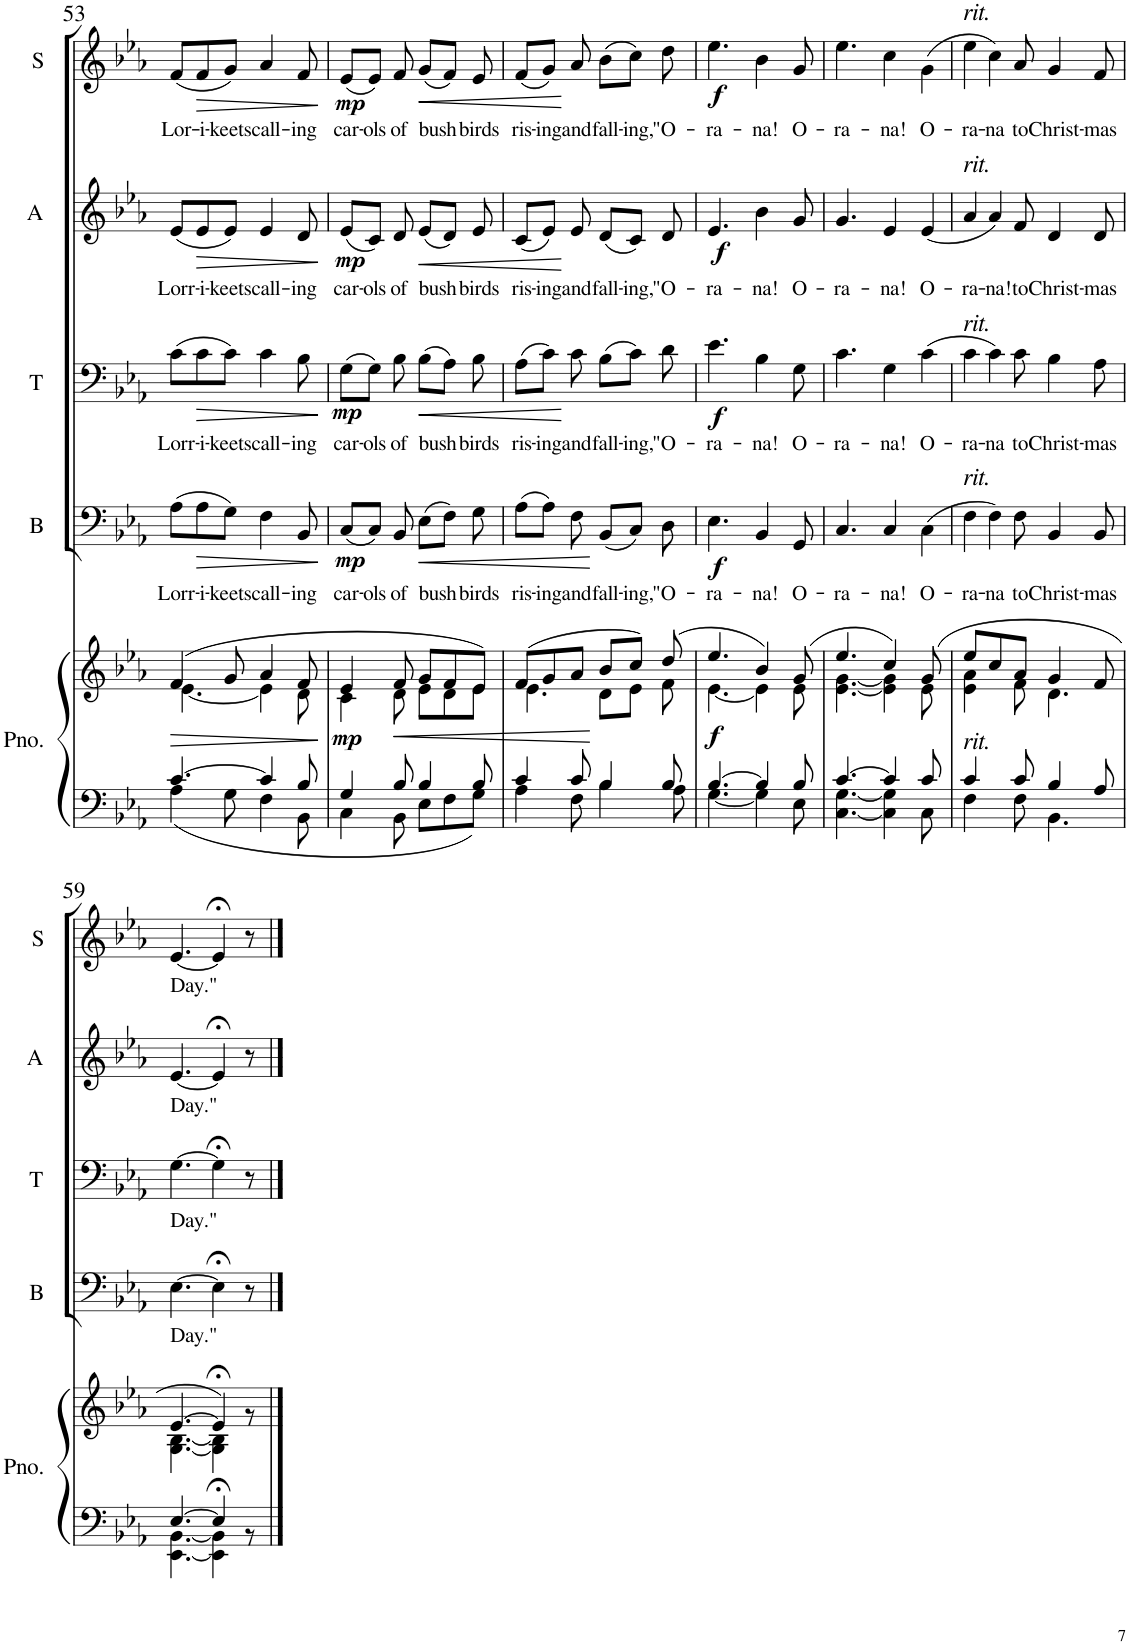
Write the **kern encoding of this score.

**kern	**kern	**dynam	**kern	**text	**dynam	**kern	**text	**dynam	**kern	**text	**dynam	**kern	**text	**dynam
*part5	*part5	*part5	*part4	*part4	*part4	*part3	*part3	*part3	*part2	*part2	*part2	*part1	*part1	*part1
*staff6	*staff5	*staff5/6	*staff4	*staff4	*staff4	*staff3	*staff3	*staff3	*staff2	*staff2	*staff2	*staff1	*staff1	*staff1
*I"Piano	*	*	*I"Bass	*	*	*I"Tenor	*	*	*I"Alto	*	*	*I"Soprano	*	*
*I'Pno.	*	*	*I'B	*	*	*I'T	*	*	*I'A	*	*	*I'S	*	*
!!LO:PB:g=z
*clefF4	*clefG2	*	*clefF4	*	*	*clefF4	*	*	*clefG2	*	*	*clefG2	*	*
*k[b-e-a-]	*k[b-e-a-]	*	*k[b-e-a-]	*	*	*k[b-e-a-]	*	*	*k[b-e-a-]	*	*	*k[b-e-a-]	*	*
*M6/8	*M6/8	*	*M6/8	*	*	*M6/8	*	*	*M6/8	*	*	*M6/8	*	*
=53	=53	=53	=53	=53	=53	=53	=53	=53	=53	=53	=53	=53	=53	=53
*^	*	*	*	*	*	*	*	*	*	*	*	*	*	*
!	!	!	!LO:HP:b	!	!LO:LY:b	!	!	!LO:LY:b	!	!	!LO:LY:b	!	!	!LO:LY:b	!
*	*	*^	*	*	*	*	*	*	*	*	*	*	*	*	*
[4.c/	4A-\	(4f/	[4.e-\	>	(8A-\L	Lorr-	.	(8c\L	Lorr-	.	(8e-/L	Lorr-	.	(8f/L	Lor-	.
!	!	!	!	!	!	!LO:LY:b	!LO:HP:b	!	!LO:LY:b	!LO:HP:b	!	!LO:LY:b	!LO:HP:b	!	!LO:LY:b	!LO:HP:b
.	.	.	.	.	8A-\	-i-	>	8c\	-i-	>	8e-/	-i-	>	8f/	-i-	>
!	!	!	!	!	!	!LO:LY:b	!	!	!LO:LY:b	!	!	!LO:LY:b	!	!	!LO:LY:b	!
.	8G\	8g/	.	.	8G\J)	-keets	.	8c\J)	-keets	.	8e-/J)	-keets	.	8g/J)	-keets	.
!	!	!	!	!	!	!LO:LY:b	!	!	!LO:LY:b	!	!	!LO:LY:b	!	!	!LO:LY:b	!
4c/]	4F\	4a-/	4e-\]	.	4F\	call-	.	4c\	call-	.	4e-/	call-	.	4a-/	call-	.
!	!	!	!	!	!	!LO:LY:b	!	!	!LO:LY:b	!	!	!LO:LY:b	!	!	!LO:LY:b	!
8B-/	8BB-\	8f/	8d\	.	8BB-/	-ing	.	8B-\	-ing	.	8d/	-ing	.	8f/	-ing	.
*v	*v	*	*	*	*	*	*	*	*	*	*	*	*	*	*	*
*	*v	*v	*	*	*	*	*	*	*	*	*	*	*	*	*
.	.	]	.	.	]	.	.	]	.	.	]	.	.	]
=54	=54	=54	=54	=54	=54	=54	=54	=54	=54	=54	=54	=54	=54	=54
*^	*^	*	*	*	*	*	*	*	*	*	*	*	*	*
!	!	!	!	!LO:DY:b	!	!LO:LY:b	!LO:DY:b	!	!LO:LY:b	!LO:DY:b	!	!LO:LY:b	!LO:DY:b	!	!LO:LY:b	!LO:DY:b
4G/	4C\	4e-/	4c\	mp	(8C/L	car-	mp	(8G\L	car-	mp	(8e-/L	car-	mp	(8e-/L	car-	mp
!	!	!	!	!	!	!LO:LY:b	!	!	!LO:LY:b	!	!	!LO:LY:b	!	!	!LO:LY:b	!
.	.	.	.	.	8C/J)	-ols	.	8G\J)	-ols	.	8c/J)	-ols	.	8e-/J)	-ols	.
!	!	!	!	!LO:HP:b	!	!LO:LY:b	!	!	!LO:LY:b	!	!	!LO:LY:b	!	!	!LO:LY:b	!
8B-/	8BB-\	8f/	8d\	<	8BB-/	of	.	8B-\	of	.	8d/	of	.	8f/	of	.
!	!	!	!	!	!	!LO:LY:b	!LO:HP:b	!	!LO:LY:b	!LO:HP:b	!	!LO:LY:b	!LO:HP:b	!	!LO:LY:b	!LO:HP:b
4B-/	8E-\L	8g/L	8e-\L	.	(8E-\L	bush	<	(8B-\L	bush	<	(8e-/L	bush	<	(8g/L	bush	<
.	8F\	8f/	8d\	.	8F\J)	.	.	8A-\J)	.	.	8d/J)	.	.	8f/J)	.	.
!	!	!	!	!	!	!LO:LY:b	!	!	!LO:LY:b	!	!	!LO:LY:b	!	!	!LO:LY:b	!
8B-/	8G\J	8e-/J)	8e-\J	.	8G\	birds	.	8B-\	birds	.	8e-/	birds	.	8e-/	birds	.
=55	=55	=55	=55	=55	=55	=55	=55	=55	=55	=55	=55	=55	=55	=55	=55	=55
!	!	!	!	!	!	!LO:LY:b	!	!	!LO:LY:b	!	!	!LO:LY:b	!	!	!LO:LY:b	!
4c/	4A-\	(8f/L	4.e-\	.	(8A-\L	ris-	.	(8A-\L	ris-	.	(8c/L	ris-	.	(8f/L	ris-	.
!	!	!	!	!	!	!LO:LY:b	!	!	!LO:LY:b	!	!	!LO:LY:b	!	!	!LO:LY:b	!
.	.	8g/	.	.	8A-\J)	-ing	.	8c\J)	-ing	.	8e-/J)	-ing	.	8g/J)	-ing	.
!	!	!	!	!	!	!LO:LY:b	!	!	!LO:LY:b	!	!	!LO:LY:b	!	!	!LO:LY:b	!
8c/	8F\	8a-/J	.	.	8F\	and	.	8c\	and	[	8e-/	and	[	8a-/	and	[
!	!	!	!	!	!	!LO:LY:b	!	!	!LO:LY:b	!	!	!LO:LY:b	!	!	!LO:LY:b	!
4B-/	4B-\	8b-/L	8d\L	[	(8BB-/L	fall-	[	(8B-\L	fall-	.	(8d/L	fall-	.	(8b-\L	fall-	.
!	!	!	!	!	!	!LO:LY:b	!	!	!LO:LY:b	!	!	!LO:LY:b	!	!	!LO:LY:b	!
.	.	8cc/J)	8e-\J	.	8C/J)	-ing,	.	8c\J)	-ing,	.	8c/J)	-ing,	.	8cc\J)	-ing,	.
!	!	!	!	!	!	!LO:LY:b	!	!	!LO:LY:b	!	!	!LO:LY:b	!	!	!LO:LY:b	!
8B-/	8A-\	(8dd/	8f\	.	8D\	"O-	.	8d\	"O-	.	8d/	"O-	.	8dd\	"O-	.
=56	=56	=56	=56	=56	=56	=56	=56	=56	=56	=56	=56	=56	=56	=56	=56	=56
!	!	!	!	!LO:DY:b	!	!LO:LY:b	!LO:DY:b	!	!LO:LY:b	!LO:DY:b	!	!LO:LY:b	!LO:DY:b	!	!LO:LY:b	!LO:DY:b
[4.B-/	[4.G\	4.ee-/	[4.e-\	f	4.E-\	-ra-	f	4.e-\	-ra-	f	4.e-/	-ra-	f	4.ee-\	-ra-	f
!	!	!	!	!	!	!LO:LY:b	!	!	!LO:LY:b	!	!	!LO:LY:b	!	!	!LO:LY:b	!
4B-/]	4G\]	4b-/)	4e-\]	.	4BB-/	-na!	.	4B-\	-na!	.	4b-\	-na!	.	4b-\	-na!	.
!	!	!	!	!	!	!LO:LY:b	!	!	!LO:LY:b	!	!	!LO:LY:b	!	!	!LO:LY:b	!
8B-/	8E-\	(8g/	8e-\	.	8GG/	O-	.	8G\	O-	.	8g/	O-	.	8g/	O-	.
=57	=57	=57	=57	=57	=57	=57	=57	=57	=57	=57	=57	=57	=57	=57	=57	=57
!	!	!	!	!	!	!LO:LY:b	!	!	!LO:LY:b	!	!	!LO:LY:b	!	!	!LO:LY:b	!
[4.c/	[4.C\ [4.G\	4.ee-/	[4.e-\ [4.g\	.	4.C/	-ra-	.	4.c\	-ra-	.	4.g/	-ra-	.	4.ee-\	-ra-	.
!	!	!	!	!	!	!LO:LY:b	!	!	!LO:LY:b	!	!	!LO:LY:b	!	!	!LO:LY:b	!
4c/]	4C\] 4G\]	4cc/)	4e-\] 4g\]	.	4C/	-na!	.	4G\	-na!	.	4e-/	-na!	.	4cc\	-na!	.
!	!	!	!	!	!	!LO:LY:b	!	!	!LO:LY:b	!	!	!LO:LY:b	!	!	!LO:LY:b	!
8c/	8C\	(8g/	8e-\	.	(8C\L	O-	.	(8c\L	O-	.	(8e-/L	O-	.	(8g\L	O-	.
=58	=58	=58	=58	=58	=58	=58	=58	=58	=58	=58	=58	=58	=58	=58	=58	=58
!	!	!	!	!	!	!	!	!	!	!	!	!	!	!LO:TX:a:i:t=rit.	!	!
!	!	!	!	!	!	!	!	!	!	!	!LO:TX:a:i:t=rit.	!	!	!	!	!
!	!	!	!	!	!	!	!	!LO:TX:a:i:t=rit.	!	!	!	!	!	!	!	!
!	!	!	!	!	!LO:TX:a:i:t=rit.	!	!	!	!	!	!	!	!	!	!	!
!LO:TX:a:i:t=rit.	!	!	!	!	!	!	!	!	!	!	!	!	!	!	!	!
!	!	!	!	!	!	!LO:LY:b	!	!	!LO:LY:b	!	!	!LO:LY:b	!	!	!LO:LY:b	!
4c/	4F\	8ee-/L	4e-\ 4a-\	.	8F\	-ra-	.	8c\	-ra-	.	8a-/	-ra-	.	8ee-\	-ra-	.
!	!	!	!	!	!	!LO:LY:b	!	!	!LO:LY:b	!	!	!LO:LY:b	!	!	!LO:LY:b	!
.	.	8cc/	.	.	8F\J)	-na	.	8c\J)	-na	.	8a-/J)	-na!	.	8cc\J)	-na	.
!	!	!	!	!	!	!LO:LY:b	!	!	!LO:LY:b	!	!	!LO:LY:b	!	!	!LO:LY:b	!
8c/	8F\	8a-/J	8f\	.	8F\	to	.	8c\	to	.	8f/	to	.	8a-/	to	.
!	!	!	!	!	!	!LO:LY:b	!	!	!LO:LY:b	!	!	!LO:LY:b	!	!	!LO:LY:b	!
4B-/	4.BB-\	4g/	4.d\	.	4BB-/	Christ-	.	4B-\	Christ-	.	4d/	Christ-	.	4g/	Christ-	.
!	!	!	!	!	!	!LO:LY:b	!	!	!LO:LY:b	!	!	!LO:LY:b	!	!	!LO:LY:b	!
8A-/	.	8f/	.	.	8BB-/	-mas	.	8A-\	-mas	.	8d/	-mas	.	8f/	-mas	.
!!LO:LB:g=z
=59	=59	=59	=59	=59	=59	=59	=59	=59	=59	=59	=59	=59	=59	=59	=59	=59
!	!	!	!	!	!	!LO:LY:b	!	!	!LO:LY:b	!	!	!LO:LY:b	!	!	!LO:LY:b	!
[4.E-/	[4.EE-\ [4.BB-\	[4.e-/	[4.G\ [4.B-\	.	[4.E-\	Day."	.	[4.G\	Day."	.	[4.e-/	Day."	.	[4.e-/	Day."	.
4E-;</]	4EE-\] 4BB-\]	4e-;</])	4G\] 4B-\]	.	4E-;<\]	.	.	4G;<\]	.	.	4e-;</]	.	.	4e-;</]	.	.
8ryy	8r	8ryy	8r	.	8r	.	.	8r	.	.	8r	.	.	8r	.	.
*v	*v	*	*	*	*	*	*	*	*	*	*	*	*	*	*	*
*	*v	*v	*	*	*	*	*	*	*	*	*	*	*	*	*
==	==	==	==	==	==	==	==	==	==	==	==	==	==	==
*-	*-	*-	*-	*-	*-	*-	*-	*-	*-	*-	*-	*-	*-	*-
